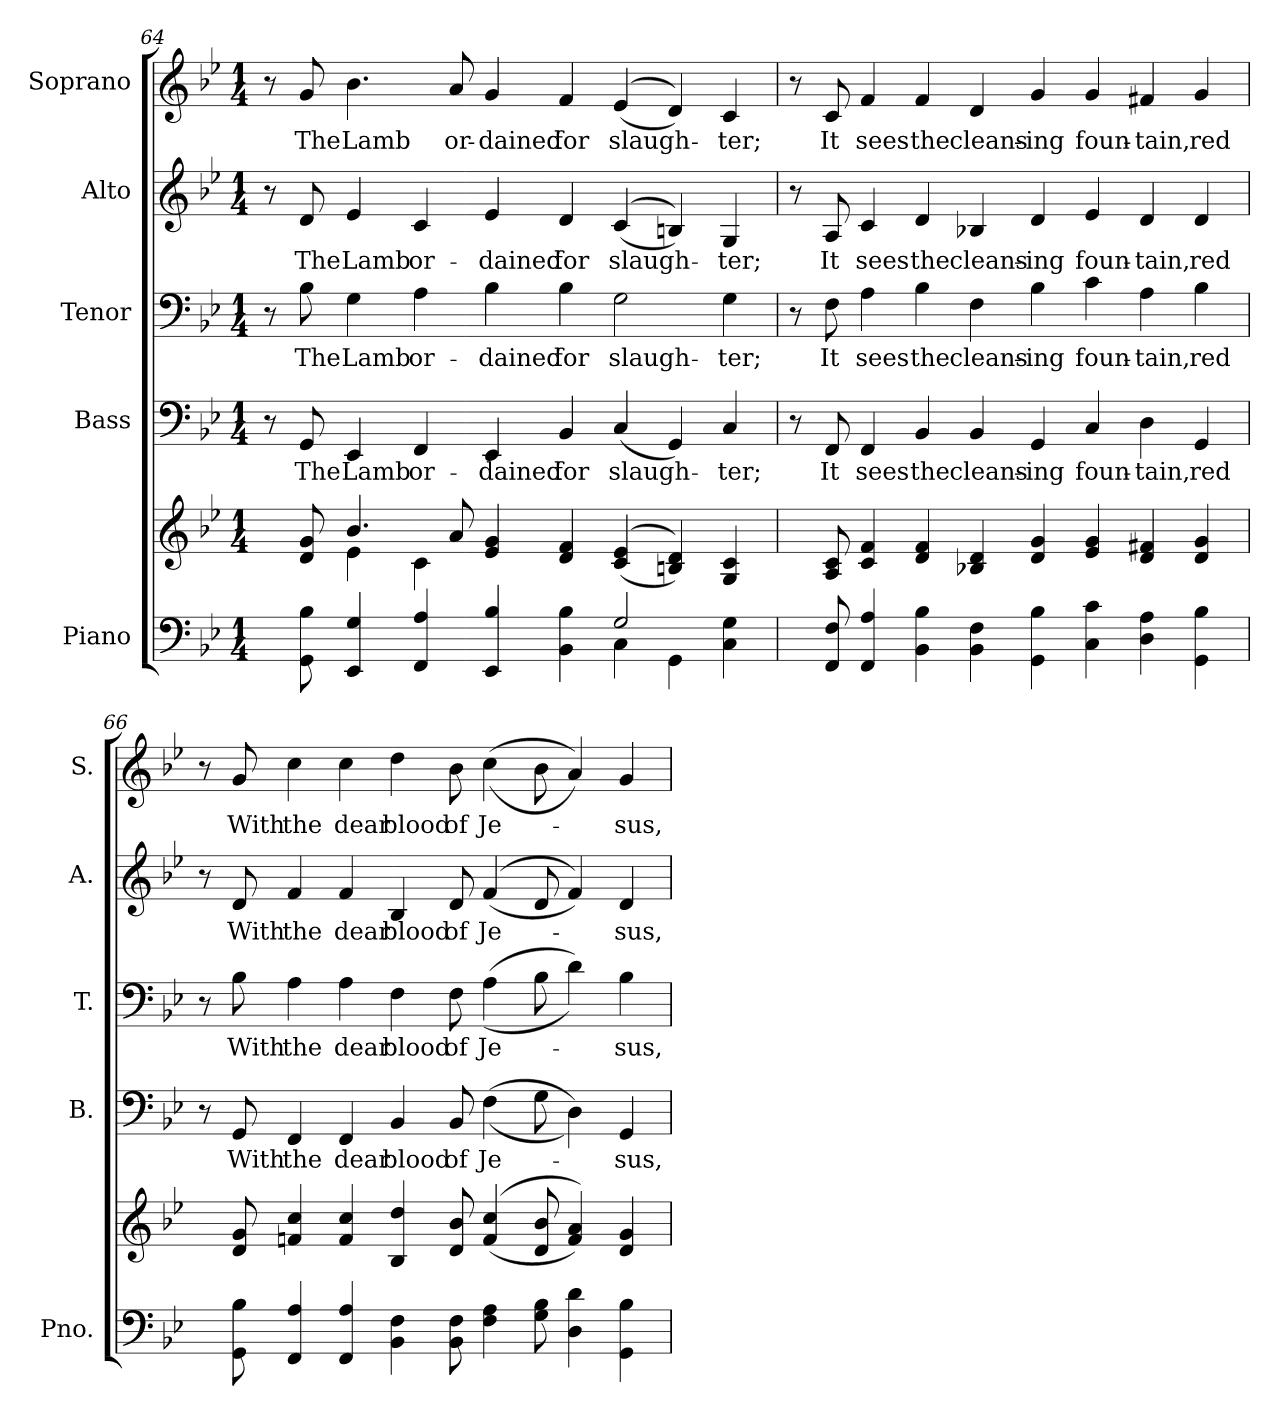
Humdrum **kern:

**kern	**kern	**kern	**text	**kern	**text	**kern	**text	**kern	**text
*part5	*part5	*part4	*part4	*part3	*part3	*part2	*part2	*part1	*part1
*staff6	*staff5	*staff4	*staff4	*staff3	*staff3	*staff2	*staff2	*staff1	*staff1
*I"Piano	*	*I"Bass	*	*I"Tenor	*	*I"Alto	*	*I"Soprano	*
*I'Pno.	*	*I'B.	*	*I'T.	*	*I'A.	*	*I'S.	*
!!LO:PB:g=z
*clefF4	*clefG2	*clefF4	*	*clefF4	*	*clefG2	*	*clefG2	*
*k[b-e-]	*k[b-e-]	*k[b-e-]	*	*k[b-e-]	*	*k[b-e-]	*	*k[b-e-]	*
*B-:	*B-:	*B-:	*	*B-:	*	*B-:	*	*B-:	*
*M1/4	*M1/4	*M1/4	*	*M1/4	*	*M1/4	*	*M1/4	*
=64	=64	=64	=64	=64	=64	=64	=64	=64	=64
*^	*^	*	*	*	*	*	*	*	*
8ryy	1ryy	8ryy	4ryy	8r	.	8r	.	8r	.	8r	.
!	!	!	!	!	!LO:LY:b:color=#000000	!	!	!	!	!	!
!	!	!	!	!	!	!	!LO:LY:b:color=#000000	!	!	!	!
!	!	!	!	!	!	!	!	!	!LO:LY:b:color=#000000	!	!
!	!	!	!	!	!	!	!	!	!	!	!LO:LY:b:color=#000000
8GGi\ 8B-i	.	8di/ 8gi	.	8GGi/	The	8B-i\	The	8di/	The	8gi/	The
!	!	!	!	!	!LO:LY:b:color=#000000	!	!	!	!	!	!
!	!	!	!	!	!	!	!LO:LY:b:color=#000000	!	!	!	!
!	!	!	!	!	!	!	!	!	!LO:LY:b:color=#000000	!	!
!	!	!	!	!	!	!	!	!	!	!	!LO:LY:b:color=#000000
4EE-i/ 4Gi	.	4.b-i/	4e-i\	4EE-i/	Lamb	4Gi\	Lamb	4e-i/	Lamb	4.b-i\	Lamb
!	!	!	!	!	!LO:LY:b:color=#000000	!	!	!	!	!	!
!	!	!	!	!	!	!	!LO:LY:b:color=#000000	!	!	!	!
!	!	!	!	!	!	!	!	!	!LO:LY:b:color=#000000	!	!
4FFi/ 4Ai	.	.	4ci\	4FFi/	or-	4Ai\	or-	4ci/	or-	.	.
!	!	!	!	!	!	!	!	!	!	!	!LO:LY:b:color=#000000
.	.	8ai/	.	.	.	.	.	.	.	8ai/	or-
!	!	!	!	!	!LO:LY:b:color=#000000	!	!	!	!	!	!
!	!	!	!	!	!	!	!LO:LY:b:color=#000000	!	!	!	!
!	!	!	!	!	!	!	!	!	!LO:LY:b:color=#000000	!	!
!	!	!	!	!	!	!	!	!	!	!	!LO:LY:b:color=#000000
4EE-i/ 4B-i	.	4e-i/ 4gi	4ryy	4EE-i/	-dained	4B-i\	-dained	4e-i/	-dained	4gi/	-dained
!	!	!	!	!	!LO:LY:b:color=#000000	!	!	!	!	!	!
!	!	!	!	!	!	!	!LO:LY:b:color=#000000	!	!	!	!
!	!	!	!	!	!	!	!	!	!LO:LY:b:color=#000000	!	!
!	!	!	!	!	!	!	!	!	!	!	!LO:LY:b:color=#000000
4BB-i\ 4B-i	4ryy	4di/ 4fi	1ryy	4BB-i/	for	4B-i\	for	4di/	for	4fi/	for
!	!	!	!	!	!LO:LY:b:color=#000000	!	!	!	!	!	!
!	!	!	!	!	!	!	!LO:LY:b:color=#000000	!	!	!	!
!	!	!	!	!	!	!	!	!	!LO:LY:b:color=#000000	!	!
!	!	!	!	!	!	!	!	!	!	!	!LO:LY:b:color=#000000
2Gi/	4Ci\	((4ci/ 4e-i	.	(4Ci/	slaugh-	2Gi\	slaugh-	((4ci/	slaugh-	((4e-i/	slaugh-
.	4GGi\	4Bni/ 4di))	.	4GGi/)	.	.	.	4Bni/))	.	4di/))	.
!	!	!	!	!	!LO:LY:b:color=#000000	!	!	!	!	!	!
!	!	!	!	!	!	!	!LO:LY:b:color=#000000	!	!	!	!
!	!	!	!	!	!	!	!	!	!LO:LY:b:color=#000000	!	!
!	!	!	!	!	!	!	!	!	!	!	!LO:LY:b:color=#000000
4Ci\ 4Gi	4ryy	4Gi/ 4ci	.	4Ci/	-ter;	4Gi\	-ter;	4Gi/	-ter;	4ci/	-ter;
*v	*v	*	*	*	*	*	*	*	*	*	*
*	*v	*v	*	*	*	*	*	*	*	*
!!LO:PB:g=z
=65	=65	=65	=65	=65	=65	=65	=65	=65	=65
8ryy	8ryy	8r	.	8r	.	8r	.	8r	.
!	!	!	!LO:LY:b:color=#000000	!	!	!	!	!	!
!	!	!	!	!	!LO:LY:b:color=#000000	!	!	!	!
!	!	!	!	!	!	!	!LO:LY:b:color=#000000	!	!
!	!	!	!	!	!	!	!	!	!LO:LY:b:color=#000000
8FFi/ 8Fi	8Ai/ 8ci	8FFi/	It	8Fi\	It	8Ai/	It	8ci/	It
!	!	!	!LO:LY:b:color=#000000	!	!	!	!	!	!
!	!	!	!	!	!LO:LY:b:color=#000000	!	!	!	!
!	!	!	!	!	!	!	!LO:LY:b:color=#000000	!	!
!	!	!	!	!	!	!	!	!	!LO:LY:b:color=#000000
4FFi/ 4Ai	4ci/ 4fi	4FFi/	sees	4Ai\	sees	4ci/	sees	4fi/	sees
!	!	!	!LO:LY:b:color=#000000	!	!	!	!	!	!
!	!	!	!	!	!LO:LY:b:color=#000000	!	!	!	!
!	!	!	!	!	!	!	!LO:LY:b:color=#000000	!	!
!	!	!	!	!	!	!	!	!	!LO:LY:b:color=#000000
4BB-i\ 4B-i	4di/ 4fi	4BB-i/	the	4B-i\	the	4di/	the	4fi/	the
!	!	!	!LO:LY:b:color=#000000	!	!	!	!	!	!
!	!	!	!	!	!LO:LY:b:color=#000000	!	!	!	!
!	!	!	!	!	!	!	!LO:LY:b:color=#000000	!	!
!	!	!	!	!	!	!	!	!	!LO:LY:b:color=#000000
4BB-i\ 4Fi	4B-Xi/ 4di	4BB-i/	cleans-	4Fi\	cleans-	4B-Xi/	cleans-	4di/	cleans-
!	!	!	!LO:LY:b:color=#000000	!	!	!	!	!	!
!	!	!	!	!	!LO:LY:b:color=#000000	!	!	!	!
!	!	!	!	!	!	!	!LO:LY:b:color=#000000	!	!
!	!	!	!	!	!	!	!	!	!LO:LY:b:color=#000000
4GGi\ 4B-i	4di/ 4gi	4GGi/	-ing	4B-i\	-ing	4di/	-ing	4gi/	-ing
!	!	!	!LO:LY:b:color=#000000	!	!	!	!	!	!
!	!	!	!	!	!LO:LY:b:color=#000000	!	!	!	!
!	!	!	!	!	!	!	!LO:LY:b:color=#000000	!	!
!	!	!	!	!	!	!	!	!	!LO:LY:b:color=#000000
4Ci\ 4ci	4e-i/ 4gi	4Ci/	foun-	4ci\	foun-	4e-i/	foun-	4gi/	foun-
!	!	!	!LO:LY:b:color=#000000	!	!	!	!	!	!
!	!	!	!	!	!LO:LY:b:color=#000000	!	!	!	!
!	!	!	!	!	!	!	!LO:LY:b:color=#000000	!	!
!	!	!	!	!	!	!	!	!	!LO:LY:b:color=#000000
4Di\ 4Ai	4di/ 4f#Xi	4Di\	-tain,	4Ai\	-tain,	4di/	-tain,	4f#Xi/	-tain,
!	!	!	!LO:LY:b:color=#000000	!	!	!	!	!	!
!	!	!	!	!	!LO:LY:b:color=#000000	!	!	!	!
!	!	!	!	!	!	!	!LO:LY:b:color=#000000	!	!
!	!	!	!	!	!	!	!	!	!LO:LY:b:color=#000000
4GGi\ 4B-i	4di/ 4gi	4GGi/	red	4B-i\	red	4di/	red	4gi/	red
!!LO:PB:g=z
=66	=66	=66	=66	=66	=66	=66	=66	=66	=66
8ryy	8ryy	8r	.	8r	.	8r	.	8r	.
!	!	!	!LO:LY:b:color=#000000	!	!	!	!	!	!
!	!	!	!	!	!LO:LY:b:color=#000000	!	!	!	!
!	!	!	!	!	!	!	!LO:LY:b:color=#000000	!	!
!	!	!	!	!	!	!	!	!	!LO:LY:b:color=#000000
8GGi\ 8B-i	8di/ 8gi	8GGi/	With	8B-i\	With	8di/	With	8gi/	With
!	!	!	!LO:LY:b:color=#000000	!	!	!	!	!	!
!	!	!	!	!	!LO:LY:b:color=#000000	!	!	!	!
!	!	!	!	!	!	!	!LO:LY:b:color=#000000	!	!
!	!	!	!	!	!	!	!	!	!LO:LY:b:color=#000000
4FFi/ 4Ai	4fni/ 4cci	4FFi/	the	4Ai\	the	4fi/	the	4cci\	the
!	!	!	!LO:LY:b:color=#000000	!	!	!	!	!	!
!	!	!	!	!	!LO:LY:b:color=#000000	!	!	!	!
!	!	!	!	!	!	!	!LO:LY:b:color=#000000	!	!
!	!	!	!	!	!	!	!	!	!LO:LY:b:color=#000000
4FFi/ 4Ai	4fi/ 4cci	4FFi/	dear	4Ai\	dear	4fi/	dear	4cci\	dear
!	!	!	!LO:LY:b:color=#000000	!	!	!	!	!	!
!	!	!	!	!	!LO:LY:b:color=#000000	!	!	!	!
!	!	!	!	!	!	!	!LO:LY:b:color=#000000	!	!
!	!	!	!	!	!	!	!	!	!LO:LY:b:color=#000000
4BB-i\ 4Fi	4B-i/ 4ddi	4BB-i/	blood	4Fi\	blood	4B-i/	blood	4ddi\	blood
!	!	!	!LO:LY:b:color=#000000	!	!	!	!	!	!
!	!	!	!	!	!LO:LY:b:color=#000000	!	!	!	!
!	!	!	!	!	!	!	!LO:LY:b:color=#000000	!	!
!	!	!	!	!	!	!	!	!	!LO:LY:b:color=#000000
8BB-i\ 8Fi	8di/ 8b-i	8BB-i/	of	8Fi\	of	8di/	of	8b-i\	of
!	!	!	!LO:LY:b:color=#000000	!	!	!	!	!	!
!	!	!	!	!	!LO:LY:b:color=#000000	!	!	!	!
!	!	!	!	!	!	!	!LO:LY:b:color=#000000	!	!
!	!	!	!	!	!	!	!	!	!LO:LY:b:color=#000000
4Fi\ 4Ai	((4fi/ 4cci	((4Fi\	Je-	((4Ai\	Je-	((4fi/	Je-	((4cci\	Je-
8Gi\ 8B-i	8di/ 8b-i	8Gi\	.	8B-i\	.	8di/	.	8b-i\	.
4Di\ 4di	4fi/ 4ai))	4Di\))	.	4di\))	.	4fi/))	.	4ai/))	.
!	!	!	!LO:LY:b:color=#000000	!	!	!	!	!	!
!	!	!	!	!	!LO:LY:b:color=#000000	!	!	!	!
!	!	!	!	!	!	!	!LO:LY:b:color=#000000	!	!
!	!	!	!	!	!	!	!	!	!LO:LY:b:color=#000000
4GGi\ 4B-i	4di/ 4gi	4GGi/	-sus,	4B-i\	-sus,	4di/	-sus,	4gi/	-sus,
=	=	=	=	=	=	=	=	=	=
*-	*-	*-	*-	*-	*-	*-	*-	*-	*-
